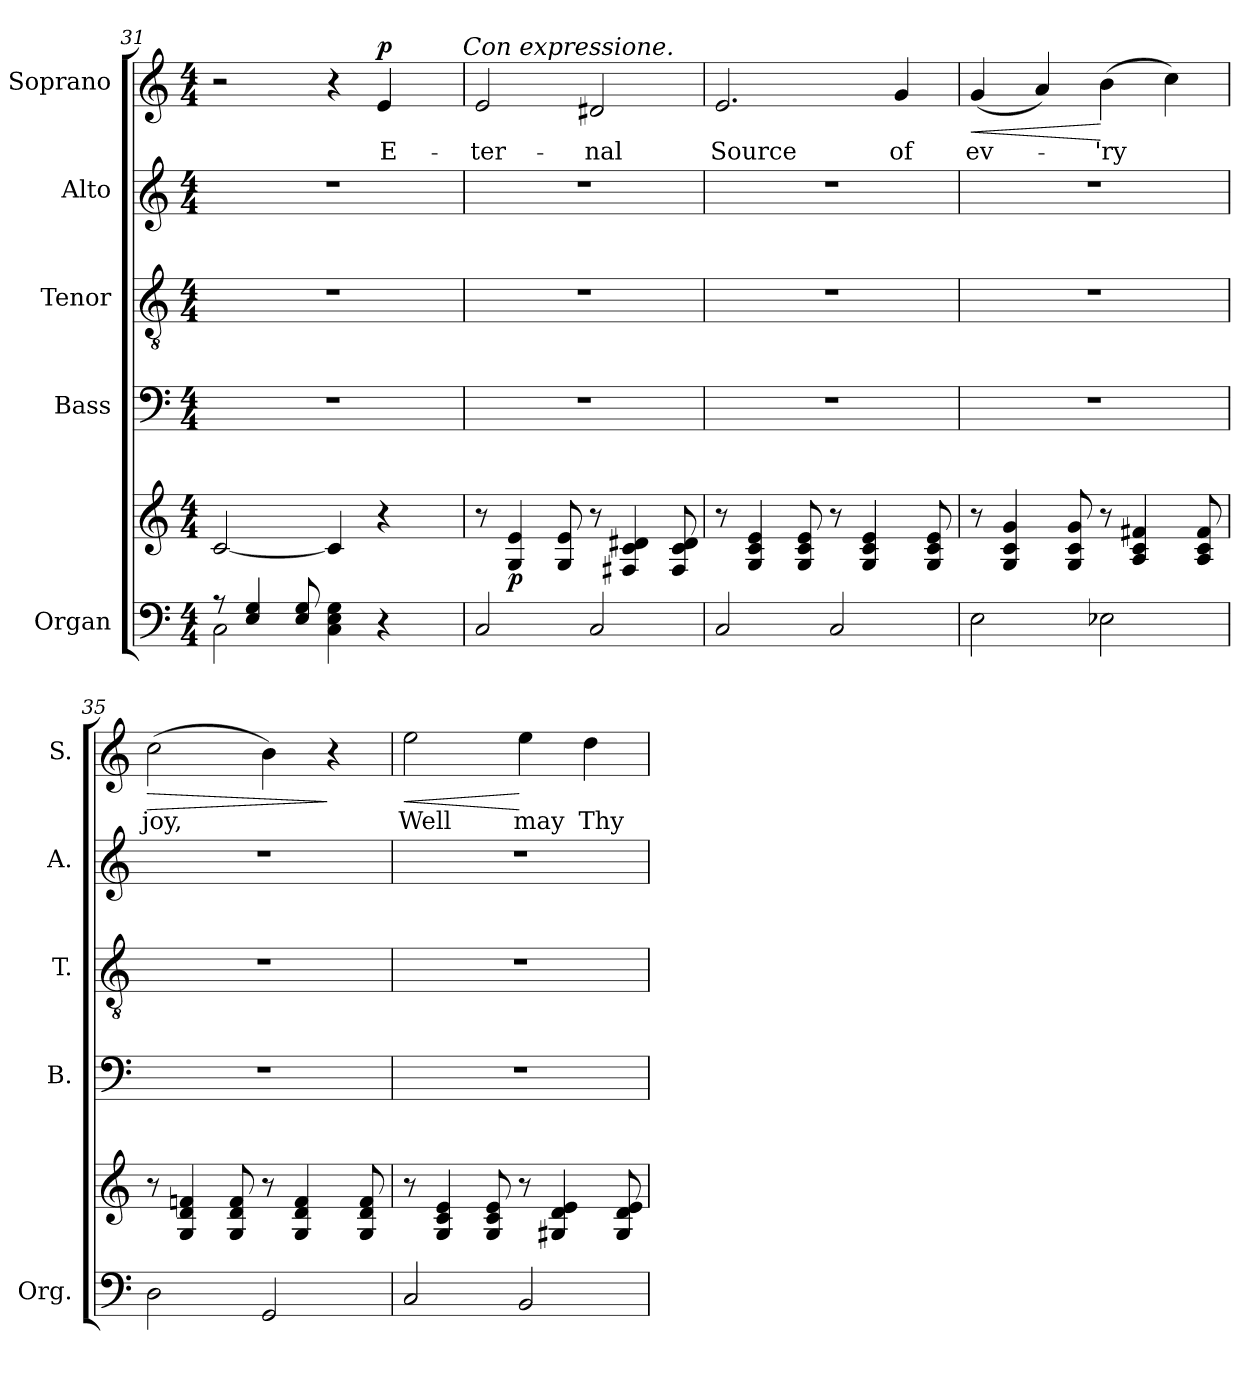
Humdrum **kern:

**kern	**kern	**dynam	**kern	**kern	**kern	**kern	**text	**dynam
*part5	*part5	*part5	*part4	*part3	*part2	*part1	*part1	*part1
*staff6	*staff5	*staff5/6	*staff4	*staff3	*staff2	*staff1	*staff1	*staff1
*I"Organ	*	*	*I"Bass	*I"Tenor	*I"Alto	*I"Soprano	*	*
*I'Org.	*	*	*I'B.	*I'T.	*I'A.	*I'S.	*	*
*clefF4	*clefG2	*	*clefF4	*clefGv2	*clefG2	*clefG2	*	*
*	*	*	*	*ITrd7c12	*	*	*	*
*k[]	*k[]	*	*k[]	*k[]	*k[]	*k[]	*	*
*C:	*C:	*	*C:	*C:	*C:	*C:	*	*
*M4/4	*M4/4	*	*M4/4	*M4/4	*M4/4	*M4/4	*	*
=31	=31	=31	=31	=31	=31	=31	=31	=31
*^	*	*	*	*	*	*^	*	*
8r	2Ci\	[2ci/	.	1r	1r	1r	2r	2ryy	.	.
4Ei/ 4Gi	.	.	.	.	.	.	.	.	.	.
8Ei/ 8Gi	.	.	.	.	.	.	.	.	.	.
2ryy	4Ci\ 4Ei 4Gi	4ci/]	.	.	.	.	4r	4ryy	.	.
!	!	!	!	!	!	!	!	!	!LO:LY:b:color=#000000	!
.	4r	4r	.	.	.	.	4ei/	8ryy	E-	p
.	.	.	.	.	.	.	.	16ryy	.	.
.	.	.	.	.	.	.	.	32ryy	.	.
.	.	.	.	.	.	.	.	64ryy	.	.
.	.	.	.	.	.	.	.	128...ryy	.	.
!	!	!	!	!	!	!	!	!LO:TX:a:i:t=Con expressione.	!	!
.	.	.	.	.	.	.	.	1024ryy	.	.
*v	*v	*	*	*	*	*	*v	*v	*	*
=32	=32	=32	=32	=32	=32	=32	=32	=32
*^	*	*	*	*	*	*^	*	*
!	!	!	!	!	!	!	!	!	!LO:LY:b:color=#000000	!
*v	*v	*	*	*	*	*	*v	*v	*	*
2Ci/	8r	.	1r	1r	1r	2ei/	-ter-	.
.	4Gi/ 4ei	p	.	.	.	.	.	.
.	8Gi/ 8ei	.	.	.	.	.	.	.
!	!	!	!	!	!	!	!LO:LY:b:color=#000000	!
2Ci/	8r	.	.	.	.	2d#Xi/	-nal	.
.	4F#Xi/ 4ci 4d#Xi	.	.	.	.	.	.	.
.	8F#i/ 8ci 8d#i	.	.	.	.	.	.	.
=33	=33	=33	=33	=33	=33	=33	=33	=33
!	!	!	!	!	!	!	!LO:LY:b:color=#000000	!
2Ci/	8r	.	1r	1r	1r	2.ei/	Source	.
.	4Gi/ 4ci 4ei	.	.	.	.	.	.	.
.	8Gi/ 8ci 8ei	.	.	.	.	.	.	.
2Ci/	8r	.	.	.	.	.	.	.
.	4Gi/ 4ci 4ei	.	.	.	.	.	.	.
!	!	!	!	!	!	!	!LO:LY:b:color=#000000	!
.	.	.	.	.	.	4gi/	of	.
.	8Gi/ 8ci 8ei	.	.	.	.	.	.	.
!!LO:LB:g=z
=34	=34	=34	=34	=34	=34	=34	=34	=34
!	!	!	!	!	!	!	!LO:LY:b:color=#000000	!LO:HP:b
2Ei\	8r	.	1r	1r	1r	(4gi/	ev-	<
.	4Gi/ 4ci 4gi	.	.	.	.	.	.	.
.	.	.	.	.	.	4ai/)	.	.
.	8Gi/ 8ci 8gi	.	.	.	.	.	.	.
!	!	!	!	!	!	!	!LO:LY:b:color=#000000	!
2E-Xi\	8r	.	.	.	.	(4bi\	-'ry	[
.	4Ai/ 4ci 4f#Xi	.	.	.	.	.	.	.
.	.	.	.	.	.	4cci\)	.	.
.	8Ai/ 8ci 8f#i	.	.	.	.	.	.	.
=35	=35	=35	=35	=35	=35	=35	=35	=35
!	!	!	!	!	!	!	!LO:LY:b:color=#000000	!LO:HP:b
2Di\	8r	.	1r	1r	1r	(2cci\	joy,	>
.	4Gi/ 4di 4fni	.	.	.	.	.	.	.
.	8Gi/ 8di 8fi	.	.	.	.	.	.	.
2GGi/	8r	.	.	.	.	4bi\)	.	.
.	4Gi/ 4di 4fi	.	.	.	.	.	.	.
.	.	.	.	.	.	4r	.	]
.	8Gi/ 8di 8fi	.	.	.	.	.	.	.
=36	=36	=36	=36	=36	=36	=36	=36	=36
!	!	!	!	!	!	!	!LO:LY:b:color=#000000	!LO:HP:b
2Ci/	8r	.	1r	1r	1r	2eei\	Well	<
.	4Gi/ 4ci 4ei	.	.	.	.	.	.	.
.	8Gi/ 8ci 8ei	.	.	.	.	.	.	.
!	!	!	!	!	!	!	!LO:LY:b:color=#000000	!
2BBi/	8r	[	.	.	.	4eei\	may	[
.	4G#Xi/ 4di 4ei	.	.	.	.	.	.	.
!	!	!	!	!	!	!	!LO:LY:b:color=#000000	!
.	.	.	.	.	.	4ddi\	Thy	.
!	!	!LO:HP:b	!	!	!	!	!	!
.	8G#i/ 8di 8ei	<	.	.	.	.	.	.
=	=	=	=	=	=	=	=	=
*-	*-	*-	*-	*-	*-	*-	*-	*-
